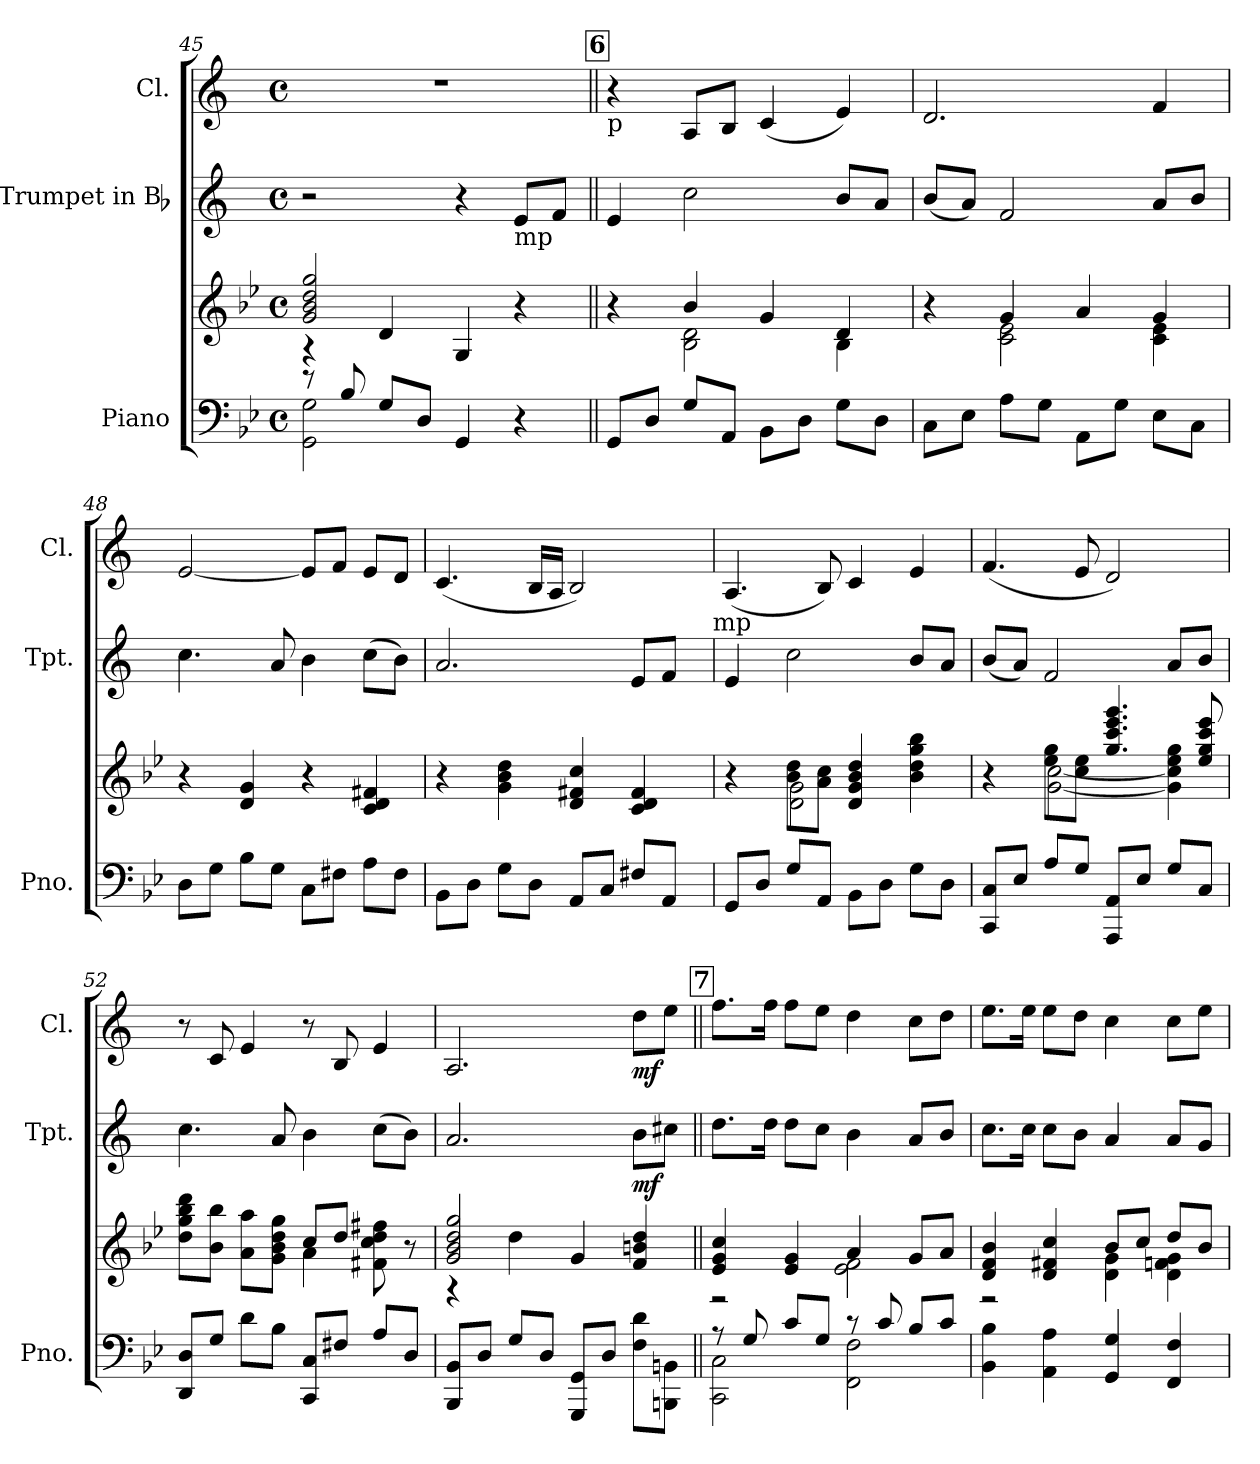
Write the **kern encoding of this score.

**kern	**kern	**kern	**dynam	**kern	**dynam
*part3	*part3	*part2	*part2	*part1	*part1
*staff4	*staff3	*staff2	*staff2	*staff1	*staff1
*I"Piano	*	*I"Trumpet in Bb	*	*I"Cl.	*
*I'Pno.	*	*I'Tpt.	*	*I'Cl.	*
*clefF4	*clefG2	*clefG2	*	*clefG2	*
*	*	*ITrd1c2	*	*ITrd1c2	*
*k[b-e-]	*k[b-e-]	*k[b-e-]	*	*k[b-e-]	*
*B-:	*B-:	*B-:	*	*B-:	*
*M4/4	*M4/4	*M4/4	*	*M4/4	*
*met(c)	*met(c)	*met(c)	*	*met(c)	*
=45	=45	=45	=45	=45	=45
*^	*^	*	*	*	*
8r	2GGi\ 2Gi	2gi/ 2b-i 2ddi 2ggi	4r	2r	.	1r	.
8B-i/	.	.	.	.	.	.	.
8Gi/L	.	.	4di/	.	.	.	.
8Di/J	.	.	.	.	.	.	.
4ryy	4GGi/	4Gi/	2ryy	4r	.	.	.
!	!	!	!	!LO:TX:b:t=mp	!	!	!
4r	4ryy	4r	.	8di/L	.	.	.
.	.	.	.	8e-i/J	.	.	.
*v	*v	*	*	*	*	*	*
!!LO:PB:g=z
!!LO:REH:place=s1:B:color=#000000:enc=box:fs=14.0049:t=6
=46||	=46||	=46||	=46||	=46||	=46||	=46||
!	!	!	!	!	!LO:TX:b:t=p	!
8GGi/L	4r	4ryy	4di/	.	4r	.
8Di/J	.	.	.	.	.	.
8Gi/L	4b-i/	2B-i\ 2di	2b-i\	.	8Gi/L	.
8AAi/J	.	.	.	.	8Ai/J	.
8BB-i\L	4gi/	.	.	.	(4B-i/	.
8Di\J	.	.	.	.	.	.
8Gi\L	4di/	4B-i\	8ai/L	.	4di/)	.
8Di\J	.	.	8gi/J	.	.	.
=47	=47	=47	=47	=47	=47	=47
8Ci\L	4r	4ryy	(8ai/L	.	2.ci/	.
8E-i\J	.	.	8gi/J)	.	.	.
8Ai\L	4gi/	2ci\ 2e-i	2e-i/	.	.	.
8Gi\J	.	.	.	.	.	.
8AAi\L	4ai/	.	.	.	.	.
8Gi\J	.	.	.	.	.	.
8E-i\L	4gi/	4ci\ 4e-i	8gi/L	.	4e-i/	.
8Ci\J	.	.	8ai/J	.	.	.
*	*v	*v	*	*	*	*
=48	=48	=48	=48	=48	=48
8Di\L	4r	4.b-i\	.	[<2di/	.
8Gi\J	.	.	.	.	.
8B-i\L	4di/ 4gi	.	.	.	.
8Gi\J	.	8gi/	.	.	.
8Ci\L	4r	4ai\	.	8di/L]	.
8F#Xi\J	.	.	.	8e-i/J	.
8Ai\L	4ci/ 4di 4f#Xi	(8b-i\L	.	8di/L	.
8F#i\J	.	8ai\J)	.	8ci/J	.
!!LO:LB:g=z
=49	=49	=49	=49	=49	=49
*	*	*	*	*^	*
8BB-i\L	4r	2.gi/	.	(4.B-i/	2ryy	.
8Di\J	.	.	.	.	.	.
8Gi\L	4gi\ 4b-i 4ddi	.	.	.	.	.
8Di\J	.	.	.	16Ai/LL	.	.
.	.	.	.	16Gi/JJ	.	.
8AAi/L	4di/ 4f#Xi 4cci	.	.	2Ai/)	4ryy	.
8Ci/J	.	.	.	.	.	.
8F#Xi/L	4ci/ 4di 4f#i	8di/L	.	.	8ryy	.
8AAi/J	.	8e-i/J	.	.	16ryy	.
.	.	.	.	.	32ryy	.
.	.	.	.	.	64ryy	.
.	.	.	.	.	128...ryy	.
!	!	!	!	!	!LO:TX:b:t=mp	!
.	.	.	.	.	1024ryy	.
*	*	*	*	*v	*v	*
=50	=50	=50	=50	=50	=50
*	*^	*	*	*	*
8GGi/L	4r	4ryy	4di/	.	(4.Gi/	.
8Di/J	.	.	.	.	.	.
8Gi/L	8b-i\ 8ddi\L	2di\ 2gi	2b-i\	.	.	.
8AAi/J	8ai\ 8cci\J	.	.	.	8Ai/)	.
8BB-i\L	4di/ 4gi 4b-i 4ddi	.	.	.	4B-i/	.
8Di\J	.	.	.	.	.	.
8Gi\L	4b-i\ 4ddi 4ggi 4bb-i	4ryy	8ai/L	.	4di/	.
8Di\J	.	.	8gi/J	.	.	.
=51	=51	=51	=51	=51	=51	=51
8CCi/ 8Ci/L	4r	4ryy	(8ai/L	.	(4.e-i/	.
8E-i/J	.	.	8gi/J)	.	.	.
8Ai/L	8ee-i\ 8ggi\L	[<2gi\ [<2cci	2e-i/	.	.	.
8Gi/J	8cci\ 8ee-i\J	.	.	.	8di/	.
8AAAi/ 8AAi/L	4.ggi/ 4.ccci 4.eee-i 4.gggi	.	.	.	2ci/)	.
8E-i/J	.	.	.	.	.	.
8Gi/L	.	4gi\] 4cci] 4ee-i 4ggi	8gi/L	.	.	.
8Ci/J	8ee-i/ 8ggi 8ccci 8eee-i	.	8ai/J	.	.	.
!!LO:LB:g=z
=52	=52	=52	=52	=52	=52	=52
8DDi/ 8Di/L	8ddi\ 8ggi\ 8bb-i\ 8dddi\L	2ryy	4.b-i\	.	8r	.
8Gi/J	8b-i\ 8bb-i\J	.	.	.	8B-i/	.
8di\L	8ai\ 8aai\L	.	.	.	4di/	.
8B-i\J	8gi\ 8b-i\ 8ddi\ 8ggi\J	.	8gi/	.	.	.
8CCi/ 8Ci/L	8cci/L	4ai\	4ai\	.	8r	.
8F#Xi/J	8ddi/J	.	.	.	8Ai/	.
8Ai/L	8f#Xi\ 8cci 8ddi 8ff#Xi	4ryy	(8b-i\L	.	4di/	.
8Di/J	8r	.	8ai\J)	.	.	.
=53	=53	=53	=53	=53	=53	=53
8BBB-i/ 8BB-i/L	2gi/ 2b-i 2ddi 2ggi	4r	2.gi/	.	2.Gi/	.
8Di/J	.	.	.	.	.	.
8Gi/L	.	4ddi\	.	.	.	.
8Di/J	.	.	.	.	.	.
8GGGi/ 8GGi/L	2ryy	4gi/	.	.	.	.
8Di/J	.	.	.	.	.	.
8Fi\ 8di\L	.	4fi/ 4bni 4ddi	8ai\L	mf	8cci\L	mf
8BBBni\ 8BBni\J	.	.	8bni\J	.	8ddi\J	.
!!LO:REH:place=s1:B:color=#000000:enc=box:fs=14.0049:t=7
=54||	=54||	=54||	=54||	=54||	=54||	=54||
*^	*	*	*	*	*	*
8r	2CCi\ 2Ci	4e-i/ 4gi 4cci	2r	8.cci\L	.	8.ee-i\L	.
8Gi/	.	.	.	.	.	.	.
.	.	.	.	16cci\Jk	.	16ee-i\Jk	.
8ci/L	.	4e-i/ 4gi	.	8cci\L	.	8ee-i\L	.
8Gi/J	.	.	.	8b-i\J	.	8ddi\J	.
8r	2FFi\ 2Fi	4ai/	2e-i\ 2fi	4ai\	.	4cci\	.
8ci/	.	.	.	.	.	.	.
8B-i/L	.	8gi/L	.	8gi/L	.	8b-i\L	.
8ci/J	.	8ai/J	.	8ai/J	.	8cci\J	.
*v	*v	*	*	*	*	*	*
!!LO:PB:g=z
=55	=55	=55	=55	=55	=55	=55
4BB-i\ 4B-i	4di/ 4fi 4b-i	2r	8.b-i\L	.	8.ddi\L	.
.	.	.	16b-i\Jk	.	16ddi\Jk	.
4AAi\ 4Ai	4di/ 4f#Xi 4cci	.	8b-i\L	.	8ddi\L	.
.	.	.	8ai\J	.	8cci\J	.
4GGi/ 4Gi	8b-i/L	4di\ 4gi	4gi/	.	4b-i\	.
.	8cci/J	.	.	.	.	.
4FFi/ 4Fi	8ddi/L	4di\ 4fni 4gi	8gi/L	.	8b-i\L	.
.	8b-i/J	.	8fi/J	.	8ddi\J	.
*	*v	*v	*	*	*	*
=	=	=	=	=	=
*-	*-	*-	*-	*-	*-
